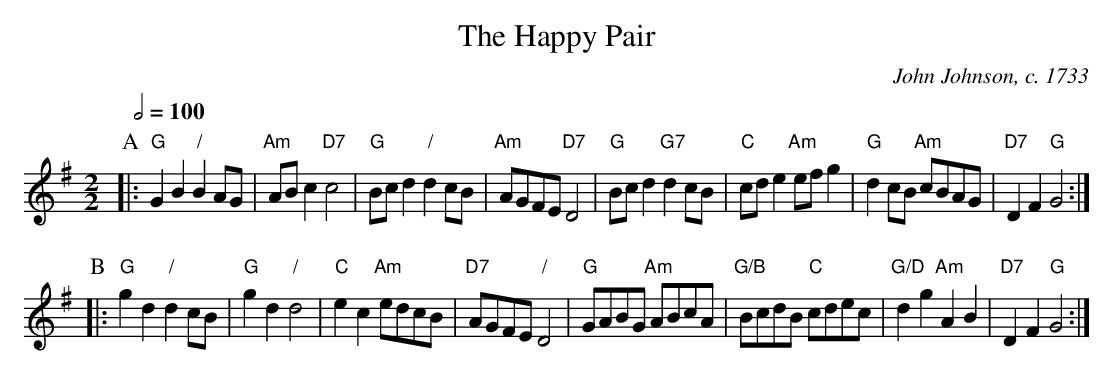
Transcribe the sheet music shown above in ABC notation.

X:1
T:The Happy Pair
C:John Johnson, c. 1733
M:2/2
L:1/4
Q:1/2=100
K:G
P:A
|: "G"GB "/"BA/G/ | "Am"A/B/c "D7"c2 | "G"B/c/d "/"dc/B/ | "Am"A/G/F/E/ "D7"D2 |\
"G"B/c/d "G7"d c/B/ | "C"c/d/e "Am"e/f/g | "G"dc/B/ "Am"c/B/A/G/ | "D7"DF "G"G2 :|
P:B
|: "G"gd "/"dc/B/ | "G"gd "/"d2 | "C"ec "Am"e/d/c/B/ | "D7"A/G/F/E/ "/"D2 |\
"G"G/A/B/G/ "Am"A/B/c/A/ | "G/B"B/c/d/B/ "C"c/d/e/c/ | "G/D"dg "Am"AB | "D7"DF "G"G2 :|
